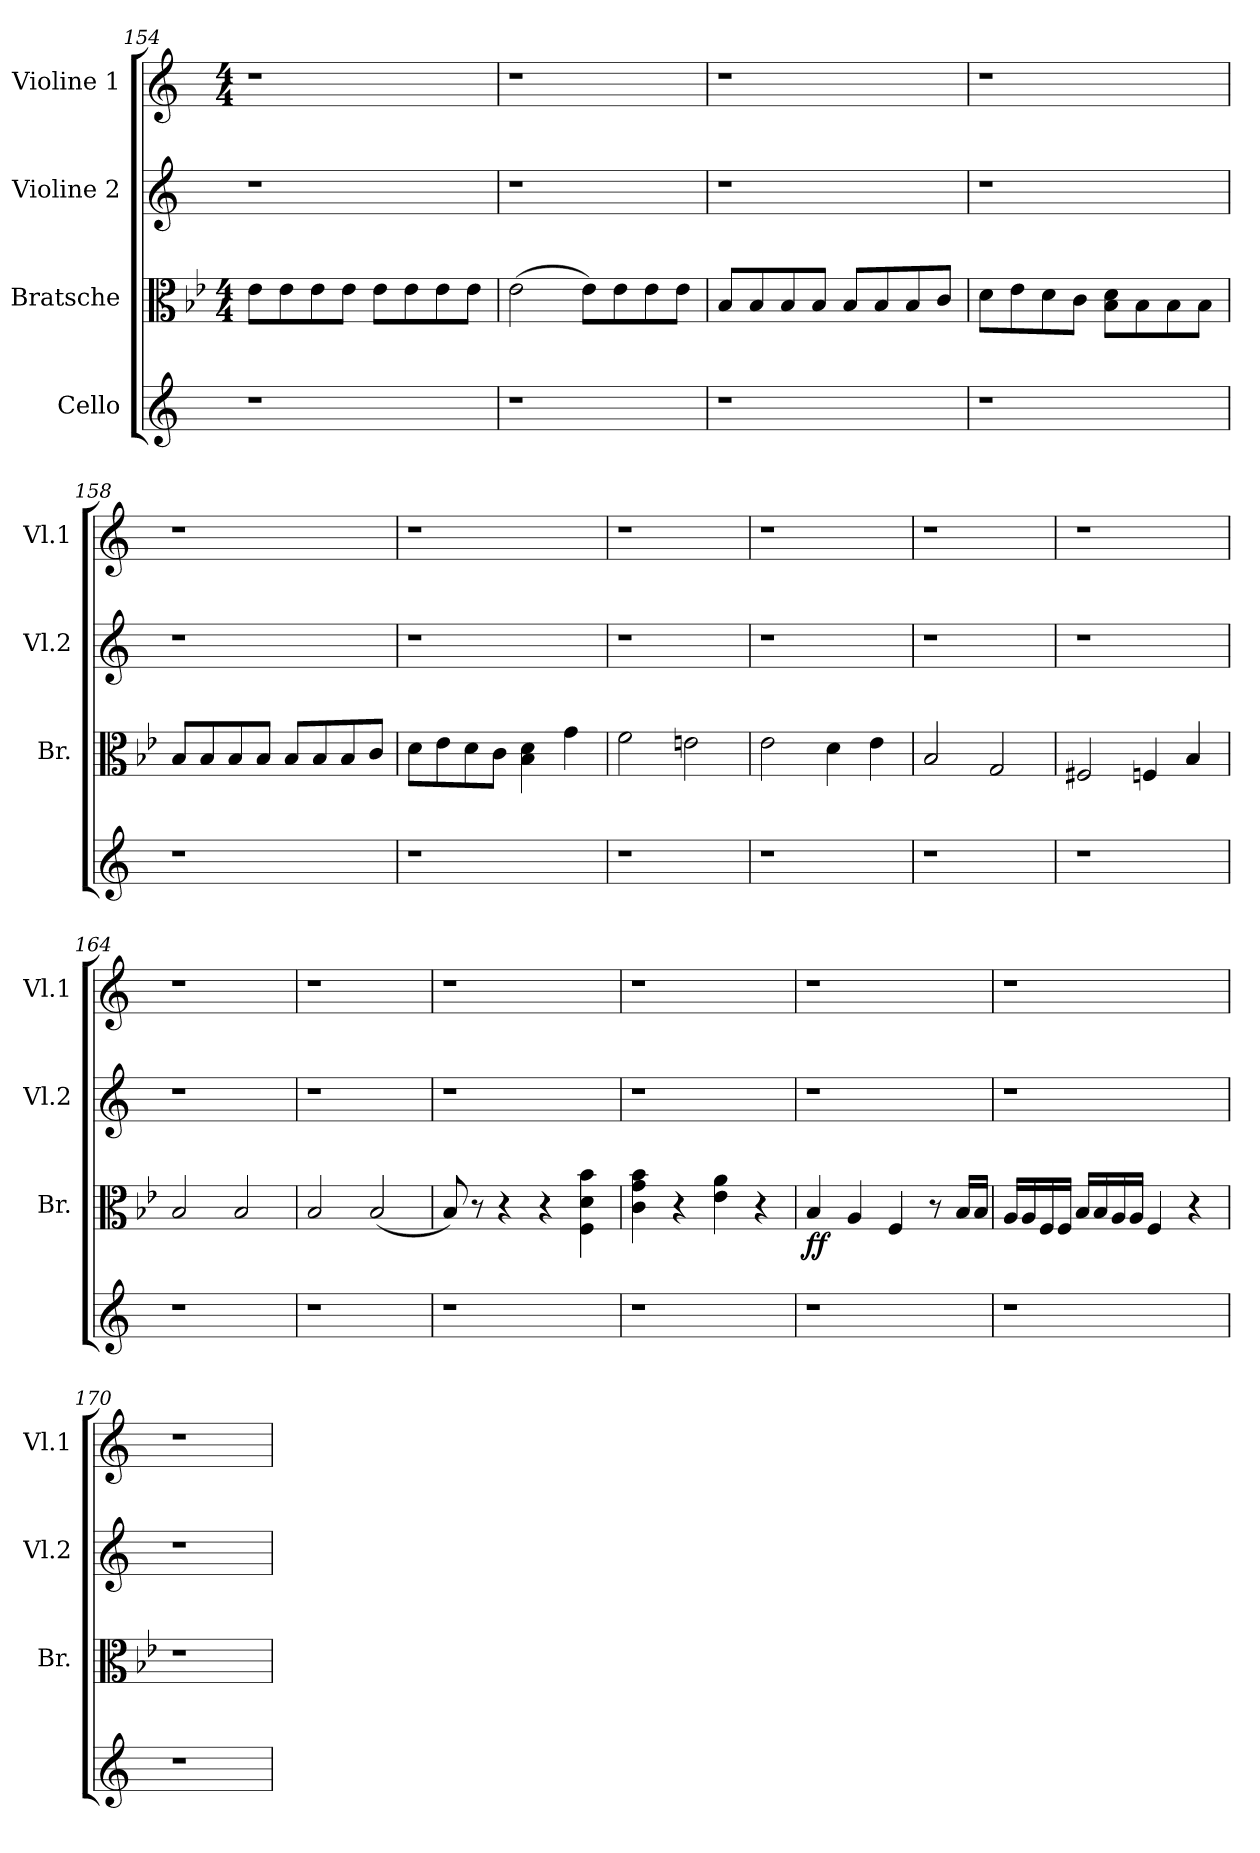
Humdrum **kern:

**kern	**kern	**dynam	**kern	**kern
*part4	*part3	*part3	*part2	*part1
*staff4	*staff3	*staff3	*staff2	*staff1
*I"Cello	*I"Bratsche	*	*I"Violine 2	*I"Violine 1
*	*I'Br.	*	*I'Vl.2	*I'Vl.1
*clefG2	*clefC3	*	*clefG2	*clefG2
*k[]	*k[b-e-]	*	*k[]	*k[]
*	*M4/4	*	*	*M4/4
=154	=154	=154	=154	=154
1r	8e-\L	.	1r	1r
.	8e-\	.	.	.
.	8e-\	.	.	.
.	8e-\J	.	.	.
.	8e-\L	.	.	.
.	8e-\	.	.	.
.	8e-\	.	.	.
.	8e-\J	.	.	.
=155	=155	=155	=155	=155
1r	(2e-\	.	1r	1r
.	8e-\L)	.	.	.
.	8e-\	.	.	.
.	8e-\	.	.	.
.	8e-\J	.	.	.
=156	=156	=156	=156	=156
1r	8B-/L	.	1r	1r
.	8B-/	.	.	.
.	8B-/	.	.	.
.	8B-/J	.	.	.
.	8B-/L	.	.	.
.	8B-/	.	.	.
.	8B-/	.	.	.
.	8c/J	.	.	.
!!LO:PB:g=z
=157	=157	=157	=157	=157
1r	8d\L	.	1r	1r
.	8e-\	.	.	.
.	8d\	.	.	.
.	8c\J	.	.	.
.	8B-\ 8d\L	.	.	.
.	8B-\	.	.	.
.	8B-\	.	.	.
.	8B-\J	.	.	.
!!LO:LB:g=z
=158	=158	=158	=158	=158
1r	8B-/L	.	1r	1r
.	8B-/	.	.	.
.	8B-/	.	.	.
.	8B-/J	.	.	.
.	8B-/L	.	.	.
.	8B-/	.	.	.
.	8B-/	.	.	.
.	8c/J	.	.	.
=159	=159	=159	=159	=159
1r	8d\L	.	1r	1r
.	8e-\	.	.	.
.	8d\	.	.	.
.	8c\J	.	.	.
.	4B-\ 4d\	.	.	.
.	4g\	.	.	.
=160	=160	=160	=160	=160
1r	2f\	.	1r	1r
.	2en\	.	.	.
=161	=161	=161	=161	=161
1r	2e-\	.	1r	1r
.	4d\	.	.	.
.	4e-\	.	.	.
=162	=162	=162	=162	=162
1r	2B-/	.	1r	1r
.	2G/	.	.	.
!!LO:LB:g=z
=163	=163	=163	=163	=163
1r	2F#X/	.	1r	1r
.	4Fn/	.	.	.
.	4B-/	.	.	.
=164	=164	=164	=164	=164
1r	2B-/	.	1r	1r
.	2B-/	.	.	.
=165	=165	=165	=165	=165
1r	2B-/	.	1r	1r
.	(2B-/	.	.	.
=166	=166	=166	=166	=166
1r	8B-/)	.	1r	1r
.	8r	.	.	.
.	4r	.	.	.
.	4r	.	.	.
.	4F\ 4d\ 4b-\	.	.	.
=167	=167	=167	=167	=167
1r	4c\ 4g\ 4b-\	.	1r	1r
.	4r	.	.	.
.	4e-\ 4a\	.	.	.
.	4r	.	.	.
!!LO:LB:g=z
=168	=168	=168	=168	=168
!	!	!LO:DY:b	!	!
1r	4B-/	ff	1r	1r
.	4A/	.	.	.
.	4F/	.	.	.
.	8r	.	.	.
.	16B-/LL	.	.	.
.	16B-/JJ	.	.	.
=169	=169	=169	=169	=169
1r	16A/LL	.	1r	1r
.	16A/	.	.	.
.	16F/	.	.	.
.	16F/JJ	.	.	.
.	16B-/LL	.	.	.
.	16B-/	.	.	.
.	16A/	.	.	.
.	16A/JJ	.	.	.
.	4F/	.	.	.
.	4r	.	.	.
=170	=170	=170	=170	=170
1r	1r	.	1r	1r
=	=	=	=	=
*-	*-	*-	*-	*-
